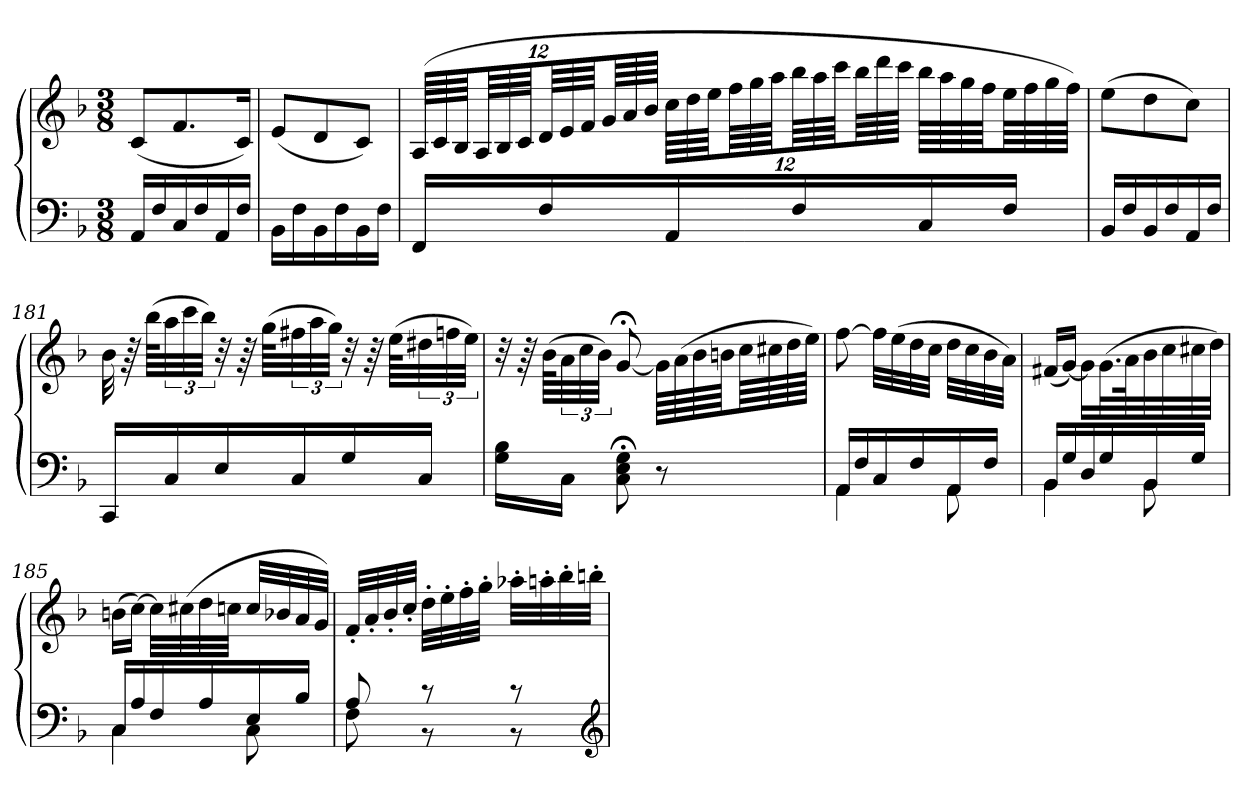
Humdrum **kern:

**kern	**kern
*part1	*part1
*staff2	*staff1
*clefF4	*clefG2
*k[b-]	*k[b-]
*F:	*F:
*M3/8	*M3/8
=	=
16AALL	(8cL
16F	.
16C	8.f
16F	.
16AA	.
16FJJ	16cJk)
=178	=178
16BB-LL	(8eL
16F	.
16BB-	8d
16F	.
16BB-	8cJ)
16FJJ	.
=179	=179
16FFLL	(96ALLLL
.	96c
.	96B-JJJ
.	96ALLL
.	96B-
.	96cJJJ
16F	96dLLL
.	96e
.	96fJJJ
.	96gLLL
.	96a
.	96b-JJJJ
16AA	96ccLLLL
.	96dd
.	96eeJJJ
.	96ffLLL
.	96gg
.	96aaJJJ
16F	96bb-LLL
.	96aa
.	96cccJJJ
.	96bb-LLL
.	96ddd
.	96cccJJJJ
16C	64bb-LLLL
.	64aa
.	64gg
.	64ffJJJ
16FJJ	64eeLLL
.	64ff
.	64gg
.	64ffJJJJ)
=180	=180
16BB-LL	(8eeL
16F	.
16BB-	8dd
16F	.
16AA	8ccJ)
16FJJ	.
=181	=181
16CCLL	32b-
.	64r
.	(64bb-KLLL
16C	48aa
.	48ccc
.	48bb-JJJ)
16E	32r
.	64r
.	(64ggKLLL
16C	48ff#X
.	48aa
.	48ggJJJ)
16G	32r
.	64r
.	(64eeKLLL
16CJJ	48dd#X
.	48ffn
.	48eeJJJ)
=182	=182
16G 16B-LL	32r
.	64r
.	(64b-KLLL
16CJJ	48a
.	48cc
.	48b-JJJ)
8C;< 8E;< 8G;<	[8g;<
8r	64gLLLL]
.	(64a
.	64b-
.	64bnJJJ
.	64ccLLL
.	64cc#X
.	64dd
.	64eeJJJJ)
=183	=183
*^	*
16AALL	4AA	[8ff
16F	.	.
16C	.	32ffLLL]
.	.	(32ee
16F	.	32dd
.	.	32ccJJJ
16AA	8AA	32ddLLL
.	.	32cc
16FJJ	.	32b-
.	.	32aJJJ)
=184	=184	=184
16BB-LL	4BB-	(16f#XLL
16G	.	[16gJJ)
16D	.	16gLL]
16G	.	(32.gL
.	.	64aK
16BB-	8BB-	32b-
.	.	32cc
16GJJ	.	32cc#X
.	.	32ddJJJ)
=185	=185	=185
16CLL	4C	(16bnLL
16A	.	[16ccJJ)
16F	.	32ccLLL]
.	.	(32cc#X
16A	.	32dd
.	.	32ccnJJJ
16E	8C	32ccLLL
.	.	32b-X
16B-JJ	.	32a
.	.	32gJJJ)
=186	=186	=186
8A	8F	32f'LLL
.	.	32a'
.	.	32b-'
.	.	32cc'JJJ
8r	8r	32dd'LLL
.	.	32ee'
.	.	32ff'
.	.	32gg'JJJ
8r	8r	32aa-X'LLL
.	.	32aan'
.	.	32bb-'
.	.	32bbn'JJJ
*v	*v	*
*clefG2	*
=	=
*-	*-
